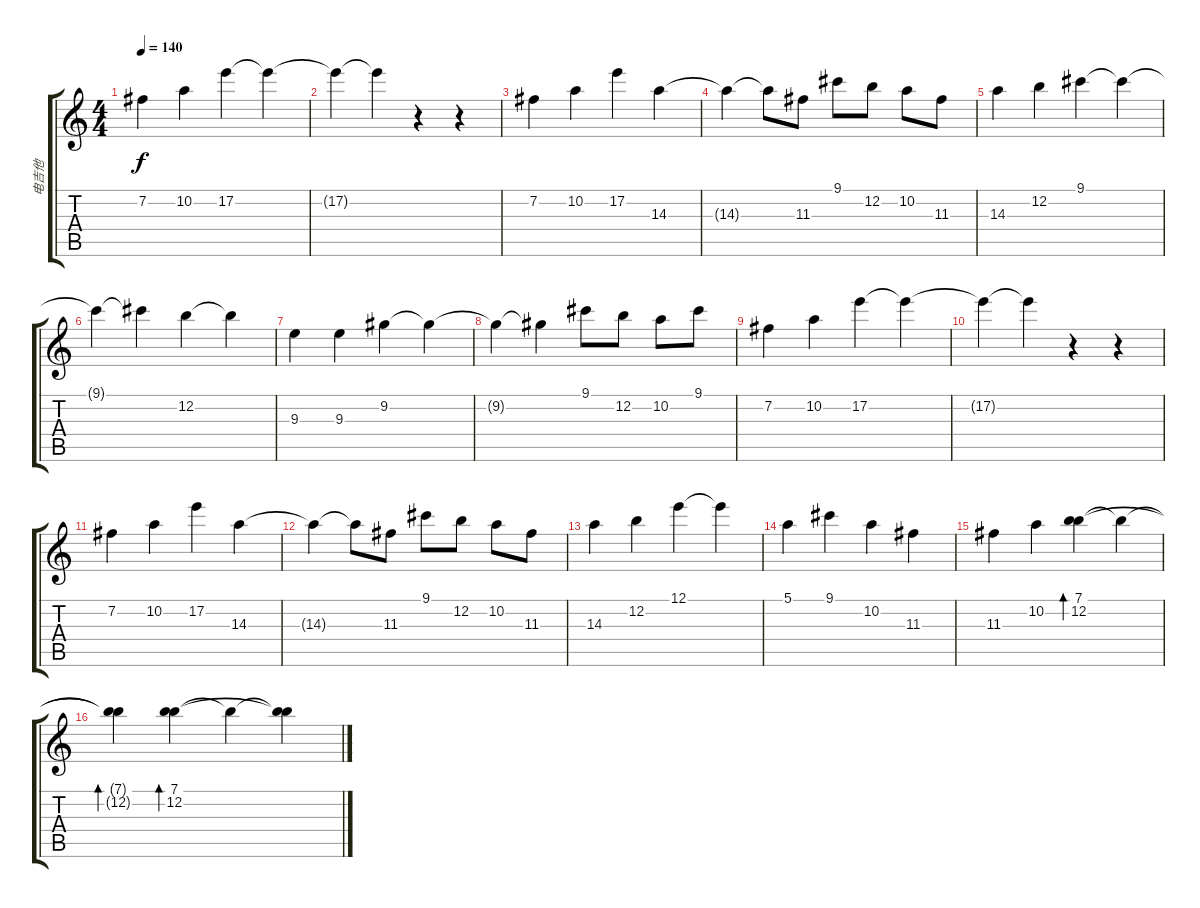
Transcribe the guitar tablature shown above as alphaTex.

\track ("电吉他" "电吉他") {instrument overdrivenguitar}
\staff {score tabs}
\tuning (E4 B3 G3 D3 A2 E2) {hide}
\ts (4 4)
\tempo 140
\clef g2
\ks c
7.2.4{dy f} 10.2.4 17.2.4 17.2{t}.4 |
17.2{t}.4 17.2{t}.4 r.4 r.4 |
7.2.4 10.2.4 17.2.4 14.3.4 |
14.3{t}.4 14.3{t}.8 11.3.8 9.1.8 12.2.8 10.2.8 11.3.8 |
14.3.4 12.2.4 9.1.4 9.1{t}.4 |
9.1{t}.4 9.1{t}.4 12.2.4 12.2{t}.4 |
9.3.4 9.3.4 9.2.4 9.2{t}.4 |
9.2{t}.4 9.2{t}.4 9.1.8 12.2.8 10.2.8 9.1.8 |
7.2.4 10.2.4 17.2.4 17.2{t}.4 |
17.2{t}.4 17.2{t}.4 r.4 r.4 |
7.2.4 10.2.4 17.2.4 14.3.4 |
14.3{t}.4 14.3{t}.8 11.3.8 9.1.8 12.2.8 10.2.8 11.3.8 |
14.3.4 12.2.4 12.1.4 12.1{t}.4 |
5.1.4 9.1.4 10.2.4 11.3.4 |
11.3.4 10.2.4 (7.1 12.2).4{bd 240} 7.1{t}.4 |
(7.1{t} 12.2{t}).4{bd 480} (7.1 12.2).4{bd 480} 7.1{t}.4 (7.1{t} 12.2{t}).4
